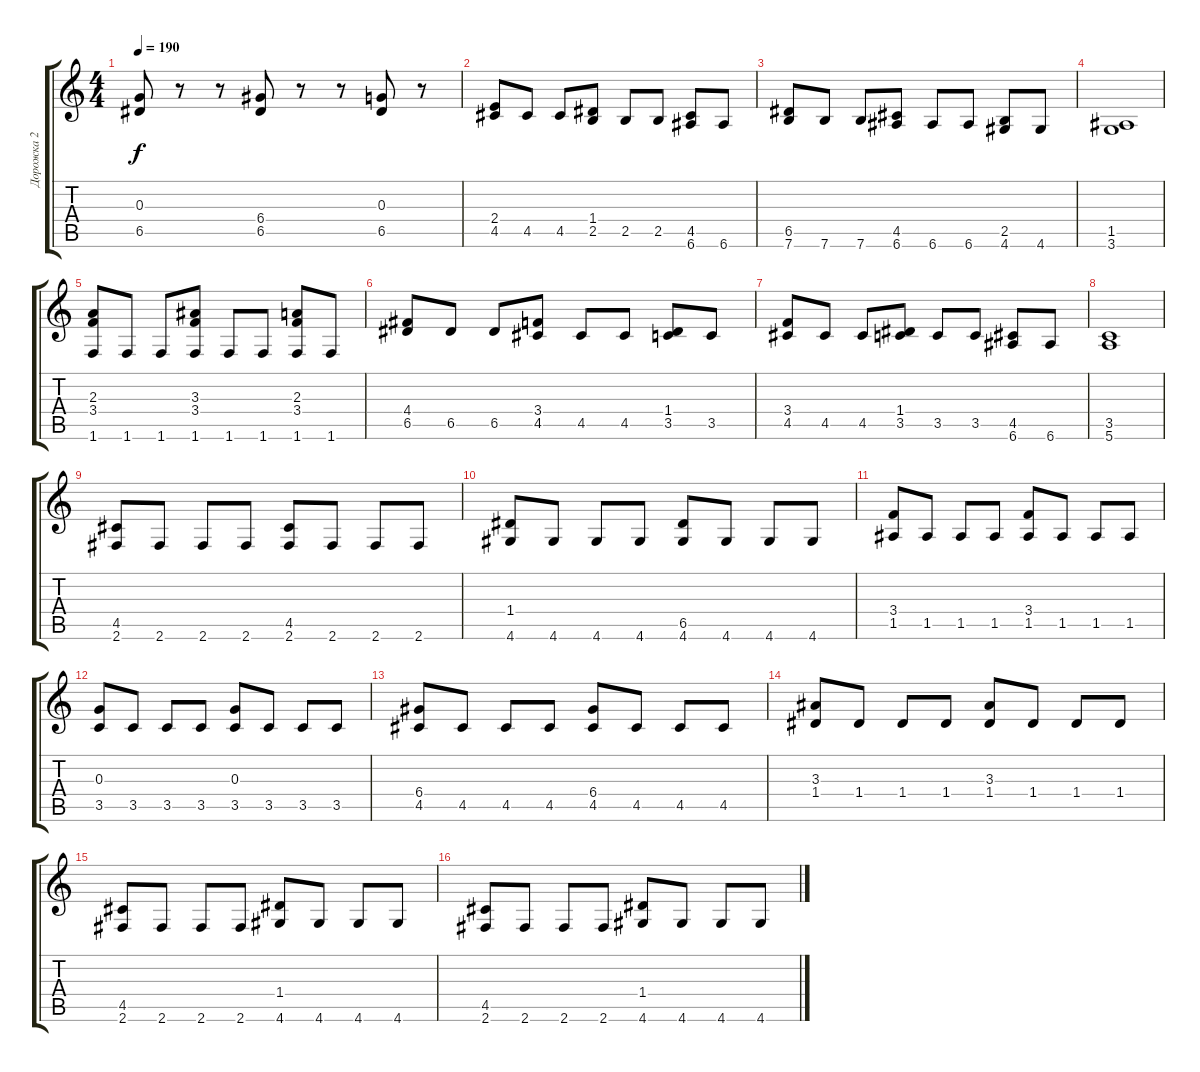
\track ("Дорожка 2" "Дорожка 2") {instrument distortionguitar}
\staff {score tabs}
\tuning (E4 B3 G3 D3 A2 E2) {hide}
\ts (4 4)
\tempo 190
\clef g2
\ks c
(0.3 6.5).8{dy f} r.8 r.8 (6.4 6.5).8 r.8 r.8 (0.3 6.5).8 r.8 |
(2.4 4.5).8 4.5.8 4.5.8 (1.4 2.5).8 2.5.8 2.5.8 (4.5 6.6).8 6.6.8 |
(6.5 7.6).8 7.6.8 7.6.8 (4.5 6.6).8 6.6.8 6.6.8 (2.5 4.6).8 4.6.8 |
(1.5 3.6).1 |
(2.3 3.4 1.6).8 1.6.8 1.6.8 (3.3 3.4 1.6).8 1.6.8 1.6.8 (2.3 3.4 1.6).8 1.6.8 |
(4.4 6.5).8 6.5.8 6.5.8 (3.4 4.5).8 4.5.8 4.5.8 (1.4 3.5).8 3.5.8 |
(3.4 4.5).8 4.5.8 4.5.8 (1.4 3.5).8 3.5.8 3.5.8 (4.5 6.6).8 6.6.8 |
(3.5 5.6).1 |
(4.5 2.6).8 2.6.8 2.6.8 2.6.8 (4.5 2.6).8 2.6.8 2.6.8 2.6.8 |
(1.4 4.6).8 4.6.8 4.6.8 4.6.8 (6.5 4.6).8 4.6.8 4.6.8 4.6.8 |
(3.4 1.5).8 1.5.8 1.5.8 1.5.8 (3.4 1.5).8 1.5.8 1.5.8 1.5.8 |
(0.3 3.5).8 3.5.8 3.5.8 3.5.8 (0.3 3.5).8 3.5.8 3.5.8 3.5.8 |
(6.4 4.5).8 4.5.8 4.5.8 4.5.8 (6.4 4.5).8 4.5.8 4.5.8 4.5.8 |
(3.3 1.4).8 1.4.8 1.4.8 1.4.8 (3.3 1.4).8 1.4.8 1.4.8 1.4.8 |
(4.5 2.6).8 2.6.8 2.6.8 2.6.8 (1.4 4.6).8 4.6.8 4.6.8 4.6.8 |
(4.5 2.6).8 2.6.8 2.6.8 2.6.8 (1.4 4.6).8 4.6.8 4.6.8 4.6.8
